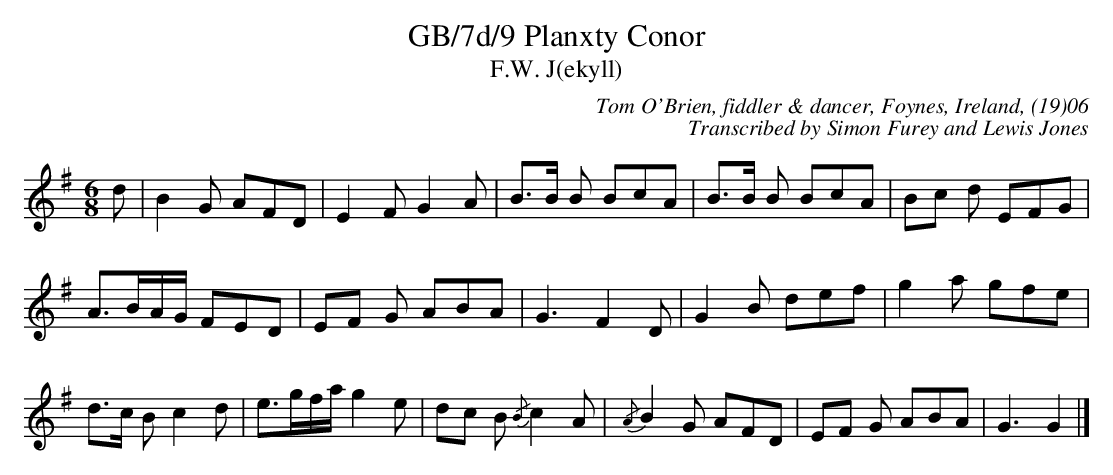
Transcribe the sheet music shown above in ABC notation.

X:1
T:GB/7d/9 Planxty Conor
C:Tom O'Brien, fiddler & dancer, Foynes, Ireland, (19)06
T:F.W. J(ekyll)
C:Transcribed by Simon Furey and Lewis Jones
L:1/8
M:6/8
K:G
d | B2 G AFD | E2 F G2 A | B>B B BcA | B>B B BcA | Bc d EFG |$ A>BA/G/ FED | EF G ABA | G3 F2 D |
G2 B def | g2 a gfe |$ d>c B c2 d | e>gf/a/ g2 e | dc B{/B} c2 A |{/A} B2 G AFD | EF G ABA | G3 G2 |]
